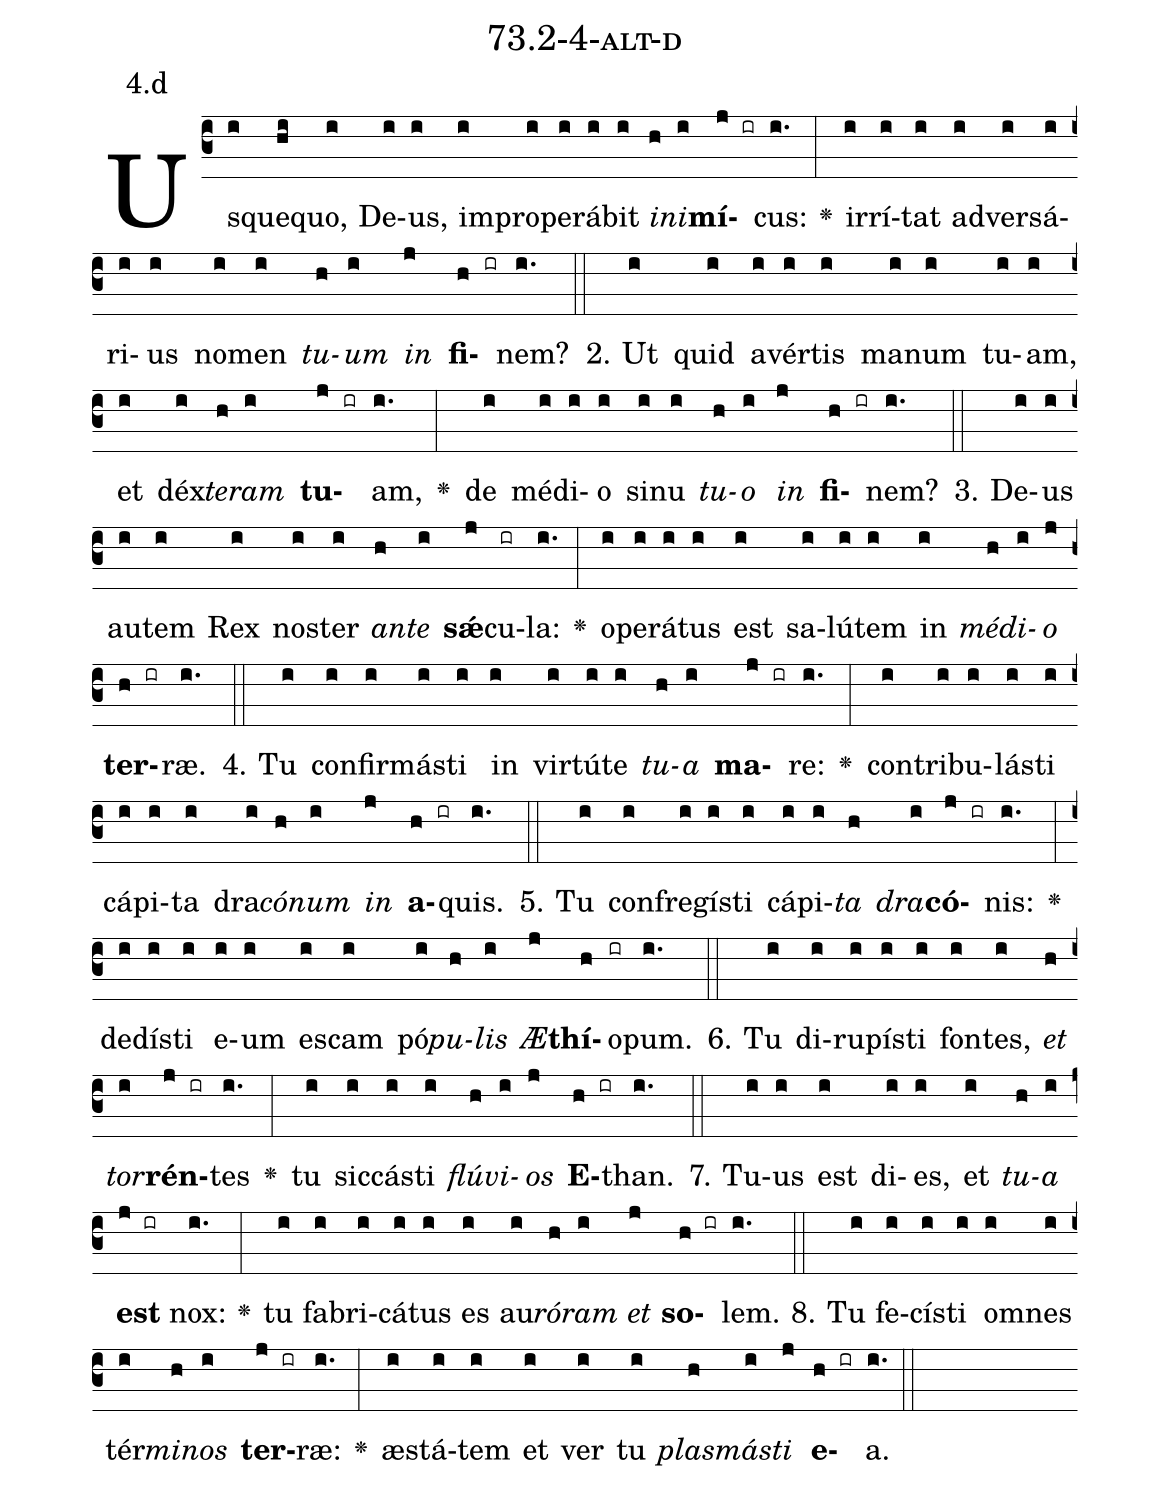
name: 73.2-4-alt-d;
annotation: 4.d;
%%
(c3)Us(i)que(hi)quo,(i) De(i)us,(i) im(i)pro(i)pe(i)rá(i)bit(i) <i>in</i>(h)<i>i</i>(i)<b>mí</b>(j ir)cus:(i.) <v>\greheightstar</v>(:) ir(i)rí(i)tat(i) ad(i)ver(i)sá(i)ri(i)us(i) no(i)men(i) <i>tu</i>(h)<i>um</i>(i) <i>in</i>(j) <b>fi</b>(h ir)nem?(i.) (::)
2. Ut(i) quid(i) a(i)vér(i)tis(i) ma(i)num(i) tu(i)am,(i) et(i) déx(i)<i>te</i>(h)<i>ram</i>(i) <b>tu</b>(j ir)am,(i.) <v>\greheightstar</v>(:) de(i) mé(i)di(i)o(i) si(i)nu(i) <i>tu</i>(h)<i>o</i>(i) <i>in</i>(j) <b>fi</b>(h ir)nem?(i.) (::)
3. De(i)us(i) au(i)tem(i) Rex(i) nos(i)ter(i) <i>an</i>(h)<i>te</i>(i) <b>sǽ</b>(j)cu(ir)la:(i.) <v>\greheightstar</v>(:) o(i)pe(i)rá(i)tus(i) est(i) sa(i)lú(i)tem(i) in(i) <i>mé</i>(h)<i>di</i>(i)<i>o</i>(j) <b>ter</b>(h ir)ræ.(i.) (::)
4. Tu(i) con(i)fir(i)más(i)ti(i) in(i) vir(i)tú(i)te(i) <i>tu</i>(h)<i>a</i>(i) <b>ma</b>(j ir)re:(i.) <v>\greheightstar</v>(:) con(i)tri(i)bu(i)lás(i)ti(i) cá(i)pi(i)ta(i) dra(i)<i>có</i>(h)<i>num</i>(i) <i>in</i>(j) <b>a</b>(h ir)quis.(i.) (::)
5. Tu(i) con(i)fre(i)gís(i)ti(i) cá(i)pi(i)<i>ta</i>(h) <i>dra</i>(i)<b>có</b>(j ir)nis:(i.) <v>\greheightstar</v>(:) de(i)dís(i)ti(i) e(i)um(i) es(i)cam(i) pó(i)<i>pu</i>(h)<i>lis</i>(i) <i>Æ</i>(j)<b>thí</b>(h)o(ir)pum.(i.) (::)
6. Tu(i) di(i)ru(i)pís(i)ti(i) fon(i)tes,(i) <i>et</i>(h) <i>tor</i>(i)<b>rén</b>(j ir)tes(i.) <v>\greheightstar</v>(:) tu(i) sic(i)cás(i)ti(i) <i>flú</i>(h)<i>vi</i>(i)<i>os</i>(j) <b>E</b>(h ir)than.(i.) (::)
7. Tu(i)us(i) est(i) di(i)es,(i) et(i) <i>tu</i>(h)<i>a</i>(i) <b>est</b>(j ir) nox:(i.) <v>\greheightstar</v>(:) tu(i) fa(i)bri(i)cá(i)tus(i) es(i) au(i)<i>ró</i>(h)<i>ram</i>(i) <i>et</i>(j) <b>so</b>(h ir)lem.(i.) (::)
8. Tu(i) fe(i)cís(i)ti(i) om(i)nes(i) tér(i)<i>mi</i>(h)<i>nos</i>(i) <b>ter</b>(j ir)ræ:(i.) <v>\greheightstar</v>(:) æs(i)tá(i)tem(i) et(i) ver(i) tu(i) <i>plas</i>(h)<i>más</i>(i)<i>ti</i>(j) <b>e</b>(h ir)a.(i.) (::)
